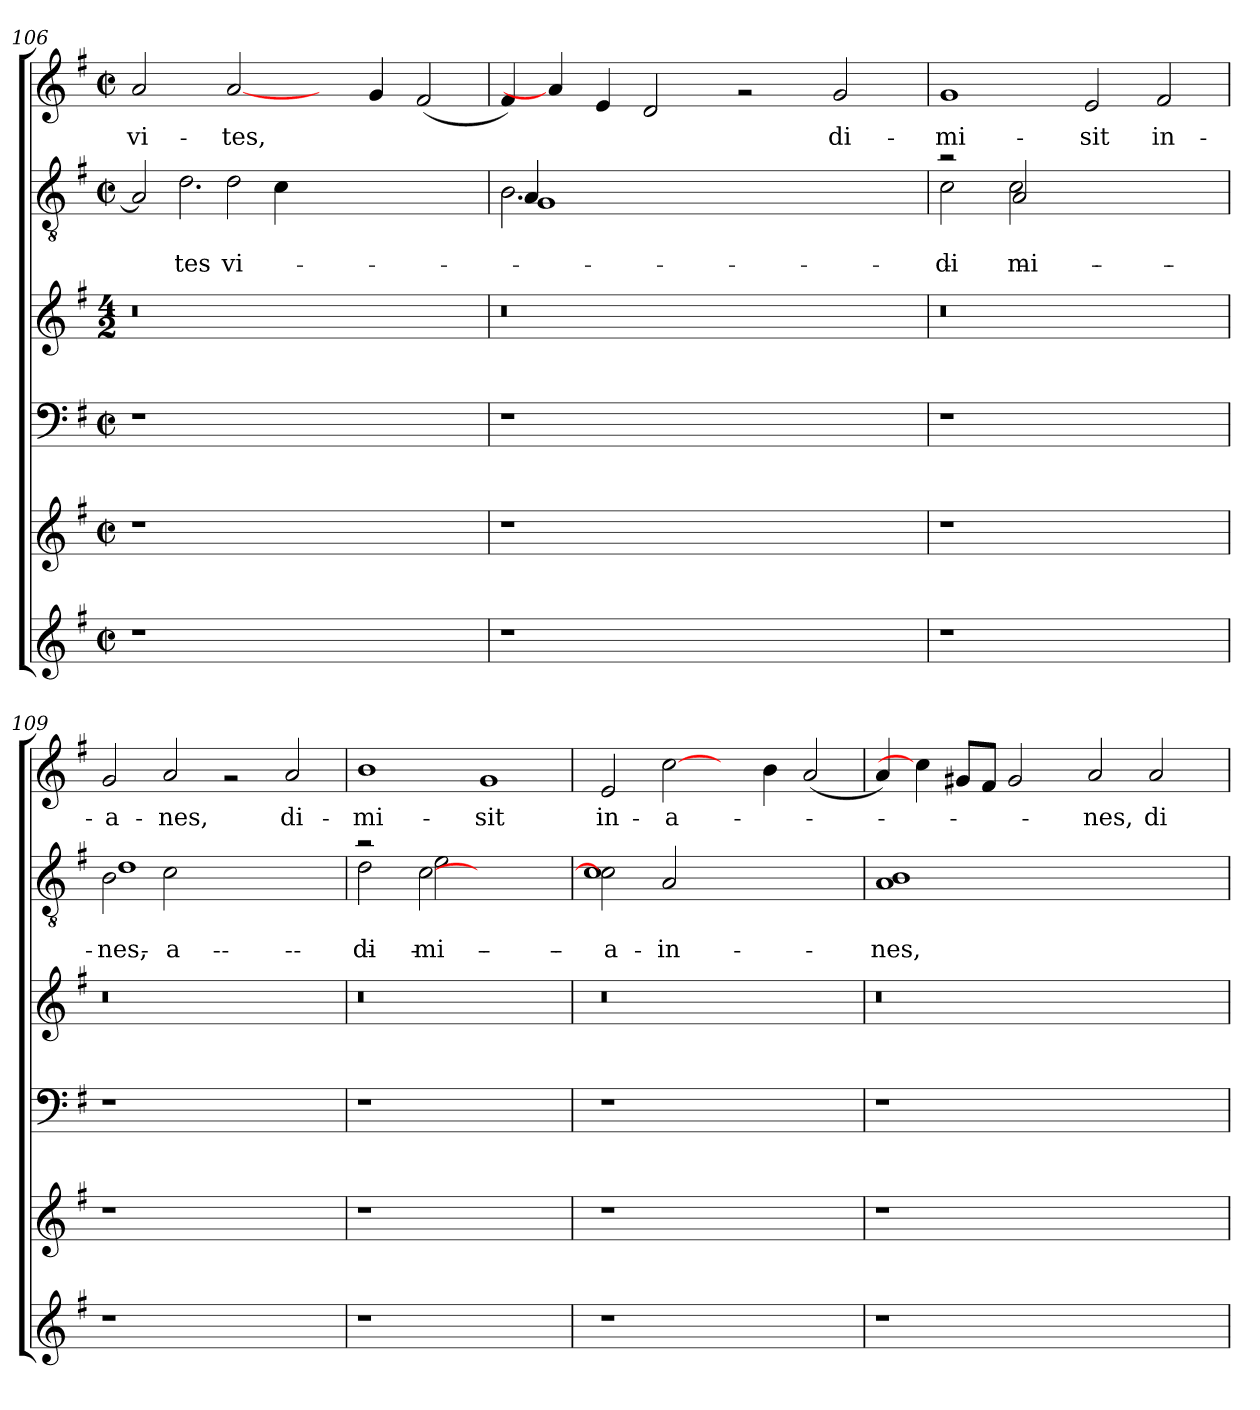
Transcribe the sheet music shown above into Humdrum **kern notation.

**kern	**kern	**kern	**kern	**kern	**text	**text	**kern	**text
*part6	*part5	*part4	*part3	*part2	*part2	*part2	*part1	*part1
*staff6	*staff5	*staff4	*staff3	*staff2	*staff2	*staff2	*staff1	*staff1
*clefG2	*clefG2	*clefF4	*clefG2	*clefGv2	*	*	*clefG2	*
*k[f#]	*k[f#]	*k[f#]	*k[f#]	*k[f#]	*	*	*k[f#]	*
*G:	*G:	*G:	*G:	*G:	*	*	*G:	*
*M2/2	*M2/2	*M2/2	*M4/2	*M2/2	*	*	*M2/2	*
*met(c|)	*met(c|)	*met(c|)	*	*met(c|)	*	*	*met(c|)	*
=106	=106	=106	=106	=106	=106	=106	=106	=106
*	*	*	*	*^	*	*	*	*
*	*	*	*	*	*^	*	*	*	*
!	!	!	!	!	!	!	!	!	!	!LO:LY:b
1r	1r	1r	0r	2A/]	4ryy	2.ryy	.	.	2a/	-vi-
!	!	!	!	!	!	!	!	!LO:LY:b	!	!
.	.	.	.	.	2.d\	.	.	-tes	.	.
!	!	!	!	!	!	!	!	!LO:LY:b	!	!LO:LY:b
.	.	.	.	2d\	.	.	.	-vi-	[2a/	-tes,
.	.	.	.	.	.	4c\	.	.	.	.
1ryy	1ryy	1ryy	.	1ryy	1ryy	1ryy	.	.	4ryy	.
.	.	.	.	.	.	.	.	.	4g/	.
.	.	.	.	.	.	.	.	.	(<2f#/	.
=107	=107	=107	=107	=107	=107	=107	=107	=107	=107	=107
1r	1r	1r	0r	2.B\	4A/	1G	.	.	4f#/)	.
.	.	.	.	.	1ryy	.	.	.	4a/]	.
.	.	.	.	.	.	.	.	.	4e/	.
.	.	.	.	1ryy	.	.	.	.	2d/	.
1ryy	1ryy	1ryy	.	.	.	1ryy	.	.	.	.
.	.	.	.	.	4ryy	.	.	.	2rg	.
.	.	.	.	.	2.ryy	.	.	.	.	.
!	!	!	!	!	!	!	!	!	!	!LO:LY:b
.	.	.	.	4ryy	.	.	.	.	2g/	di-
4ryy	4ryy	4ryy	4ryy	4ryy	.	4ryy	.	.	.	.
=108	=108	=108	=108	=108	=108	=108	=108	=108	=108	=108
!	!	!	!	!	!	!	!	!LO:LY:b	!	!LO:LY:b
*	*	*	*	*	*v	*v	*	*	*	*
1r	1r	1r	0r	2ra	2c\	.	di-	1g	-mi-
!	!	!	!	!	!	!	!LO:LY:b:rj	!	!
!	!	!	!	!	!	!	!LO:LY:b	!	!
.	.	.	.	2A/	2c\	.	-mi-	.	.
!	!	!	!	!	!	!	!	!	!LO:LY:b
1ryy	1ryy	1ryy	.	1ryy	1ryy	.	.	2e/	-sit
!	!	!	!	!	!	!	!	!	!LO:LY:b
.	.	.	.	.	.	.	.	2f#/	in-
=109	=109	=109	=109	=109	=109	=109	=109	=109	=109
!	!	!	!	!	!	!	!LO:LY:b	!	!
!	!	!	!	!	!	!	!LO:LY:b	!	!LO:LY:b
1r	1r	1r	0r	2B\	1d	.	-nes,	2g/	-a-
!	!	!	!	!	!	!	!LO:LY:b	!	!LO:LY:b
.	.	.	.	2c\	.	.	-a-	2a/	-nes,
1ryy	1ryy	1ryy	.	1ryy	1ryy	.	.	2rg	.
!	!	!	!	!	!	!	!	!	!LO:LY:b
.	.	.	.	.	.	.	.	2a/	di-
=110	=110	=110	=110	=110	=110	=110	=110	=110	=110
!	!	!	!	!	!	!	!LO:LY:b	!	!LO:LY:b
1r	1r	1r	0r	2ra	2d\	.	di-	1b	-mi-
!	!	!	!	!	!	!	!LO:LY:b	!	!
!	!	!	!	!	!	!	!LO:LY:b	!	!
.	.	.	.	[<2c\	2e\	.	-mi-	.	.
!	!	!	!	!	!	!	!	!	!LO:LY:b
1ryy	1ryy	1ryy	.	1ryy	1ryy	.	.	1g	-sit
!!LO:LB:g=z
=111	=111	=111	=111	=111	=111	=111	=111	=111	=111
!	!	!	!	!	!	!	!LO:LY:b:rj	!	!LO:LY:b
1r	1r	1r	0r	2c\]	1c	.	-a-	2e/	in-
!	!	!	!	!	!	!	!LO:LY:b	!	!LO:LY:b
.	.	.	.	2A/	.	.	-in-	[2cc\	-a-
1ryy	1ryy	1ryy	.	1ryy	1ryy	.	.	4ryy	.
.	.	.	.	.	.	.	.	4b\	.
.	.	.	.	.	.	.	.	(<2a/	.
*	*	*	*	*v	*v	*	*	*	*
=112	=112	=112	=112	=112	=112	=112	=112	=112
!	!	!	!	!	!	!LO:LY:b	!	!
1r	1r	1r	0r	1A 1B	.	-nes,	4a/)	.
.	.	.	.	.	.	.	4cc\]	.
.	.	.	.	.	.	.	8g#/L	.
.	.	.	.	.	.	.	8f#/J	.
.	.	.	.	.	.	.	2g#/	.
1ryy	1ryy	1ryy	.	1ryy	.	.	.	.
!	!	!	!	!	!	!	!	!LO:LY:b
.	.	.	.	.	.	.	2a/	-nes,
!	!	!	!	!	!	!	!	!LO:LY:b
.	.	.	.	.	.	.	2a/	di-
4ryy	4ryy	4ryy	4ryy	4ryy	.	.	.	.
=	=	=	=	=	=	=	=	=
*-	*-	*-	*-	*-	*-	*-	*-	*-
